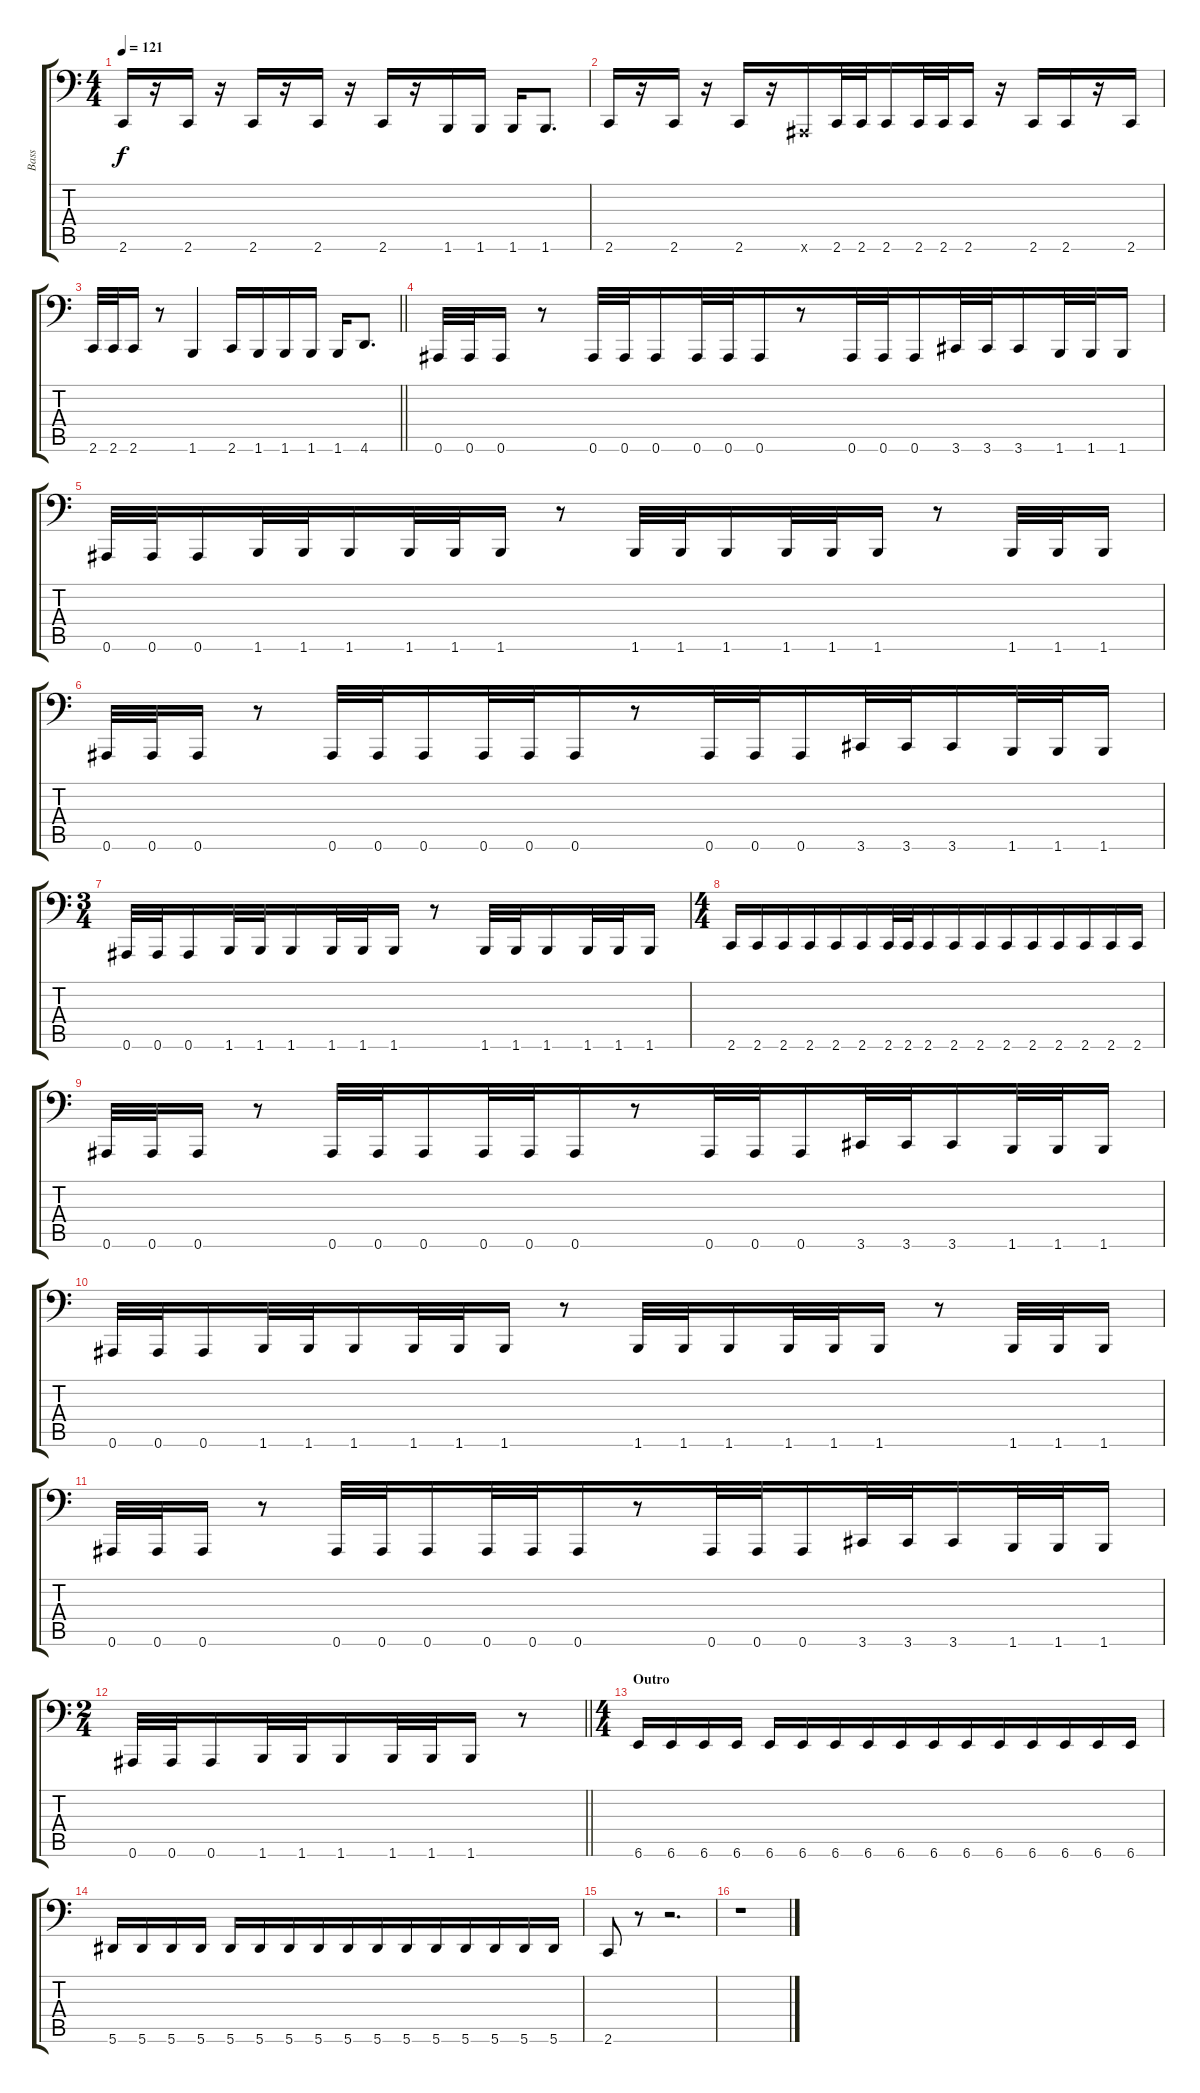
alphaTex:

\track ("Bass" "Bass") {instrument electricbassfinger}
\staff {score tabs}
\tuning (C3 G2 Eb2 Bb1 F1 Bb0) {hide}
\ts (4 4)
\tempo 121
\clef f4
\ks c
2.6.16{dy f} r.16 2.6.16 r.16 2.6.16 r.16 2.6.16 r.16 2.6.16{beam merge} r.16{beam merge} 1.6.16 1.6.16 1.6.16 1.6.8{d} |
2.6.16 r.16 2.6.16 r.16 2.6.16 r.16{beam merge} 0.6{x}.16 2.6.32{beam merge} 2.6.32{beam merge} 2.6.16 2.6.32{beam merge} 2.6.32 2.6.16 r.16{beam merge} 2.6.16 2.6.16{beam merge} r.16 2.6.16 |
\barLineRight lightlight
2.6.32{beam merge} 2.6.32 2.6.16{beam merge} r.8 1.6.4{beam merge} 2.6.16 1.6.16 1.6.16 1.6.16 1.6.16 4.6.8{d} |
\section ("" "")
0.6.32 0.6.32 0.6.16 r.8 0.6.32{beam merge} 0.6.32{beam merge} 0.6.16 0.6.32 0.6.32{beam merge} 0.6.16{beam merge} r.8 0.6.32 0.6.32{beam merge} 0.6.16{beam merge} 3.6.32{beam merge} 3.6.32{beam merge} 3.6.16 1.6.32{beam merge} 1.6.32 1.6.16 |
0.6.32{beam merge} 0.6.32{beam merge} 0.6.16 1.6.32 1.6.32{beam merge} 1.6.16{beam merge} 1.6.32{beam merge} 1.6.32{beam merge} 1.6.16 r.8 1.6.32{beam merge} 1.6.32{beam merge} 1.6.16{beam merge} 1.6.32{beam merge} 1.6.32 1.6.16 r.8 1.6.32 1.6.32{beam merge} 1.6.16 |
0.6.32 0.6.32 0.6.16 r.8 0.6.32{beam merge} 0.6.32{beam merge} 0.6.16 0.6.32 0.6.32{beam merge} 0.6.16{beam merge} r.8 0.6.32 0.6.32{beam merge} 0.6.16{beam merge} 3.6.32{beam merge} 3.6.32{beam merge} 3.6.16 1.6.32{beam merge} 1.6.32 1.6.16 |
\ts (3 4)
0.6.32{beam merge} 0.6.32{beam merge} 0.6.16 1.6.32 1.6.32{beam merge} 1.6.16{beam merge} 1.6.32{beam merge} 1.6.32{beam merge} 1.6.16 r.8 1.6.32{beam merge} 1.6.32{beam merge} 1.6.16{beam merge} 1.6.32{beam merge} 1.6.32 1.6.16 |
\ts (4 4)
2.6.16{beam merge} 2.6.16{beam merge} 2.6.16 2.6.16{beam merge} 2.6.16{beam merge} 2.6.16 2.6.32 2.6.32 2.6.16{beam merge} 2.6.16{beam merge} 2.6.16{beam merge} 2.6.16 2.6.16{beam merge} 2.6.16{beam merge} 2.6.16 2.6.16 2.6.16 |
0.6.32 0.6.32 0.6.16 r.8 0.6.32{beam merge} 0.6.32{beam merge} 0.6.16 0.6.32 0.6.32{beam merge} 0.6.16{beam merge} r.8 0.6.32 0.6.32{beam merge} 0.6.16{beam merge} 3.6.32{beam merge} 3.6.32{beam merge} 3.6.16 1.6.32{beam merge} 1.6.32 1.6.16 |
0.6.32{beam merge} 0.6.32{beam merge} 0.6.16 1.6.32 1.6.32{beam merge} 1.6.16{beam merge} 1.6.32{beam merge} 1.6.32{beam merge} 1.6.16 r.8 1.6.32{beam merge} 1.6.32{beam merge} 1.6.16{beam merge} 1.6.32{beam merge} 1.6.32 1.6.16 r.8 1.6.32 1.6.32{beam merge} 1.6.16 |
0.6.32 0.6.32 0.6.16 r.8 0.6.32{beam merge} 0.6.32{beam merge} 0.6.16 0.6.32 0.6.32{beam merge} 0.6.16{beam merge} r.8 0.6.32 0.6.32{beam merge} 0.6.16{beam merge} 3.6.32{beam merge} 3.6.32{beam merge} 3.6.16 1.6.32{beam merge} 1.6.32 1.6.16 |
\ts (2 4)
\barLineRight lightlight
0.6.32{beam merge} 0.6.32{beam merge} 0.6.16 1.6.32 1.6.32{beam merge} 1.6.16{beam merge} 1.6.32{beam merge} 1.6.32{beam merge} 1.6.16 r.8 |
\ts (4 4)
\section ("" "Outro")
6.6.16 6.6.16 6.6.16{beam merge} 6.6.16 6.6.16{beam merge} 6.6.16{beam merge} 6.6.16 6.6.16{beam merge} 6.6.16{beam merge} 6.6.16{beam merge} 6.6.16{beam merge} 6.6.16{beam merge} 6.6.16 6.6.16{beam merge} 6.6.16{beam merge} 6.6.16 |
5.6.16 5.6.16 5.6.16{beam merge} 5.6.16 5.6.16{beam merge} 5.6.16{beam merge} 5.6.16 5.6.16{beam merge} 5.6.16{beam merge} 5.6.16{beam merge} 5.6.16{beam merge} 5.6.16{beam merge} 5.6.16 5.6.16{beam merge} 5.6.16{beam merge} 5.6.16 |
2.6.8 r.8{beam merge} r.2{d} |
r.1
